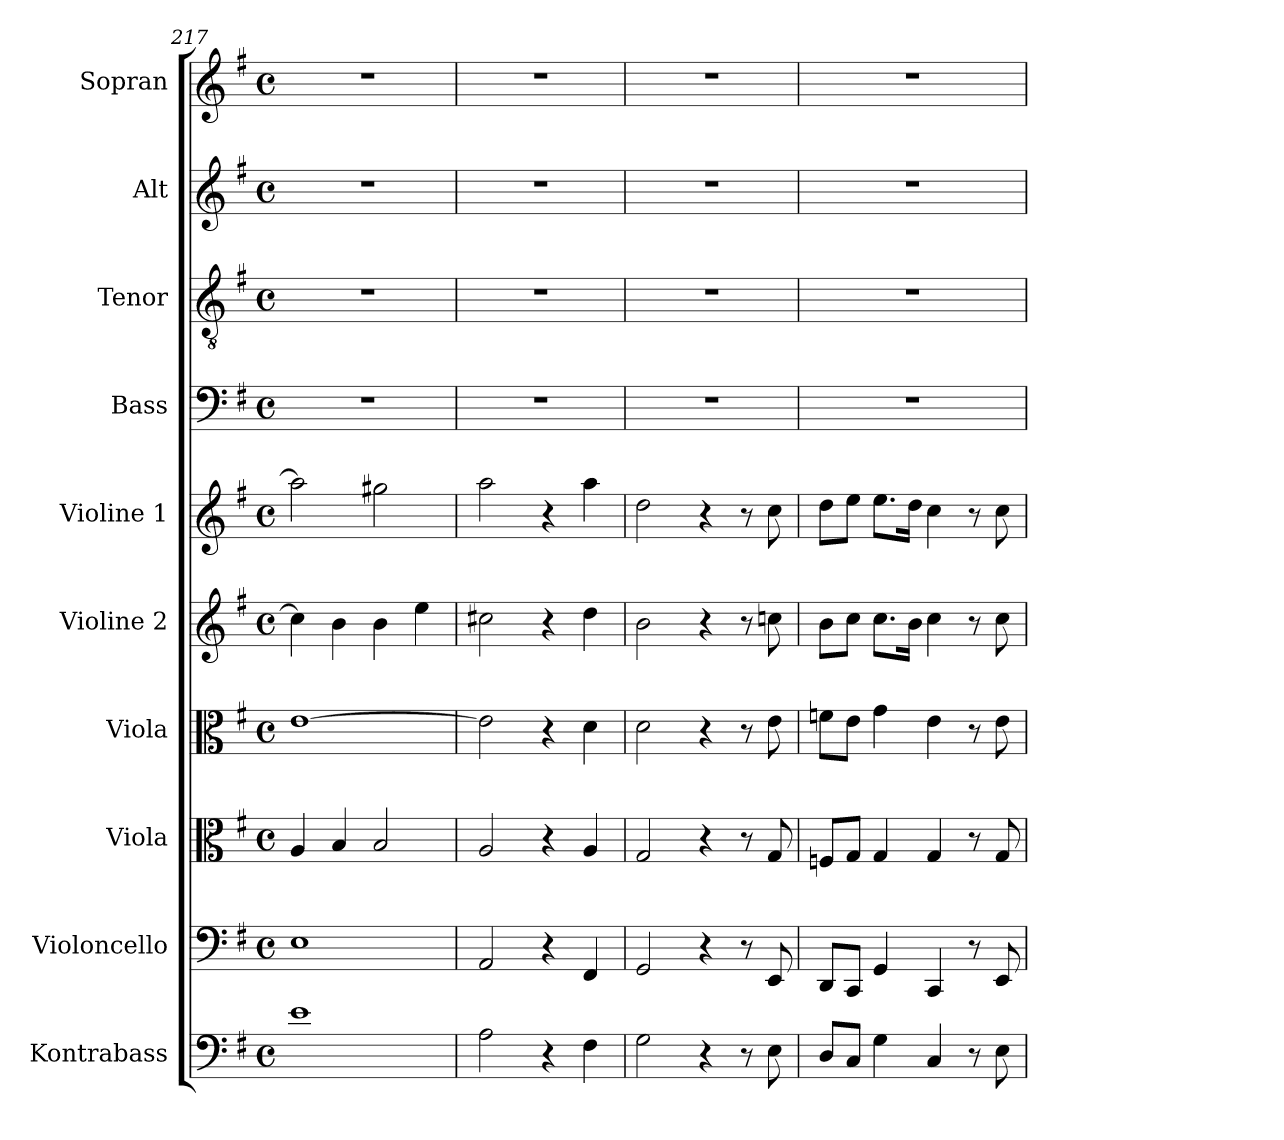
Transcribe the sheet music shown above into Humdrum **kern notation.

**kern	**kern	**kern	**kern	**kern	**kern	**kern	**kern	**kern	**kern
*part10	*part9	*part8	*part7	*part6	*part5	*part4	*part3	*part2	*part1
*staff10	*staff9	*staff8	*staff7	*staff6	*staff5	*staff4	*staff3	*staff2	*staff1
*I"Kontrabass	*I"Violoncello	*I"Viola	*I"Viola	*I"Violine 2	*I"Violine 1	*I"Bass	*I"Tenor	*I"Alt	*I"Sopran
*I'Kb.	*I'Vc.	*I'Vla.	*I'Vla.	*I'Vl. 2	*I'Vl. 1	*I'B.	*I'T.	*I'A.	*I'S.
*clefF4	*clefF4	*clefC3	*clefC3	*clefG2	*clefG2	*clefF4	*clefGv2	*clefG2	*clefG2
*ITrd7c12	*	*	*	*	*	*	*ITrd7c12	*	*
*k[f#]	*k[f#]	*k[f#]	*k[f#]	*k[f#]	*k[f#]	*k[f#]	*k[f#]	*k[f#]	*k[f#]
*G:	*G:	*G:	*G:	*G:	*G:	*G:	*G:	*G:	*G:
*M4/4	*M4/4	*M4/4	*M4/4	*M4/4	*M4/4	*M4/4	*M4/4	*M4/4	*M4/4
*met(c)	*met(c)	*met(c)	*met(c)	*met(c)	*met(c)	*met(c)	*met(c)	*met(c)	*met(c)
=217	=217	=217	=217	=217	=217	=217	=217	=217	=217
1Ei	1Ei	4Ai/	[1ei	4cci\]	2aai\]	1r	1r	1r	1r
.	.	4Bi/	.	4bi\	.	.	.	.	.
.	.	2Bi/	.	4bi\	2gg#Xi\	.	.	.	.
.	.	.	.	4eei\	.	.	.	.	.
=218	=218	=218	=218	=218	=218	=218	=218	=218	=218
2AAi\	2AAi/	2Ai/	2ei\]	2cc#Xi\	2aai\	1r	1r	1r	1r
4r	4r	4r	4r	4r	4r	.	.	.	.
4FF#i\	4FF#i/	4Ai/	4di\	4ddi\	4aai\	.	.	.	.
=219	=219	=219	=219	=219	=219	=219	=219	=219	=219
2GGi\	2GGi/	2Gi/	2di\	2bi\	2ddi\	1r	1r	1r	1r
4r	4r	4r	4r	4r	4r	.	.	.	.
8r	8r	8r	8r	8r	8r	.	.	.	.
8EEi\	8EEi/	8Gi/	8ei\	8ccni\	8cci\	.	.	.	.
!!LO:PB:g=z
=220	=220	=220	=220	=220	=220	=220	=220	=220	=220
8DDi/L	8DDi/L	8Fni/L	8fni\L	8bi\L	8ddi\L	1r	1r	1r	1r
8CCi/J	8CCi/J	8Gi/J	8ei\J	8cci\J	8eei\J	.	.	.	.
4GGi\	4GGi/	4Gi/	4gi\	8.cci\L	8.eei\L	.	.	.	.
.	.	.	.	16bi\Jk	16ddi\Jk	.	.	.	.
4CCi/	4CCi/	4Gi/	4ei\	4cci\	4cci\	.	.	.	.
8r	8r	8r	8r	8r	8r	.	.	.	.
8EEi\	8EEi/	8Gi/	8ei\	8cci\	8cci\	.	.	.	.
=	=	=	=	=	=	=	=	=	=
*-	*-	*-	*-	*-	*-	*-	*-	*-	*-
